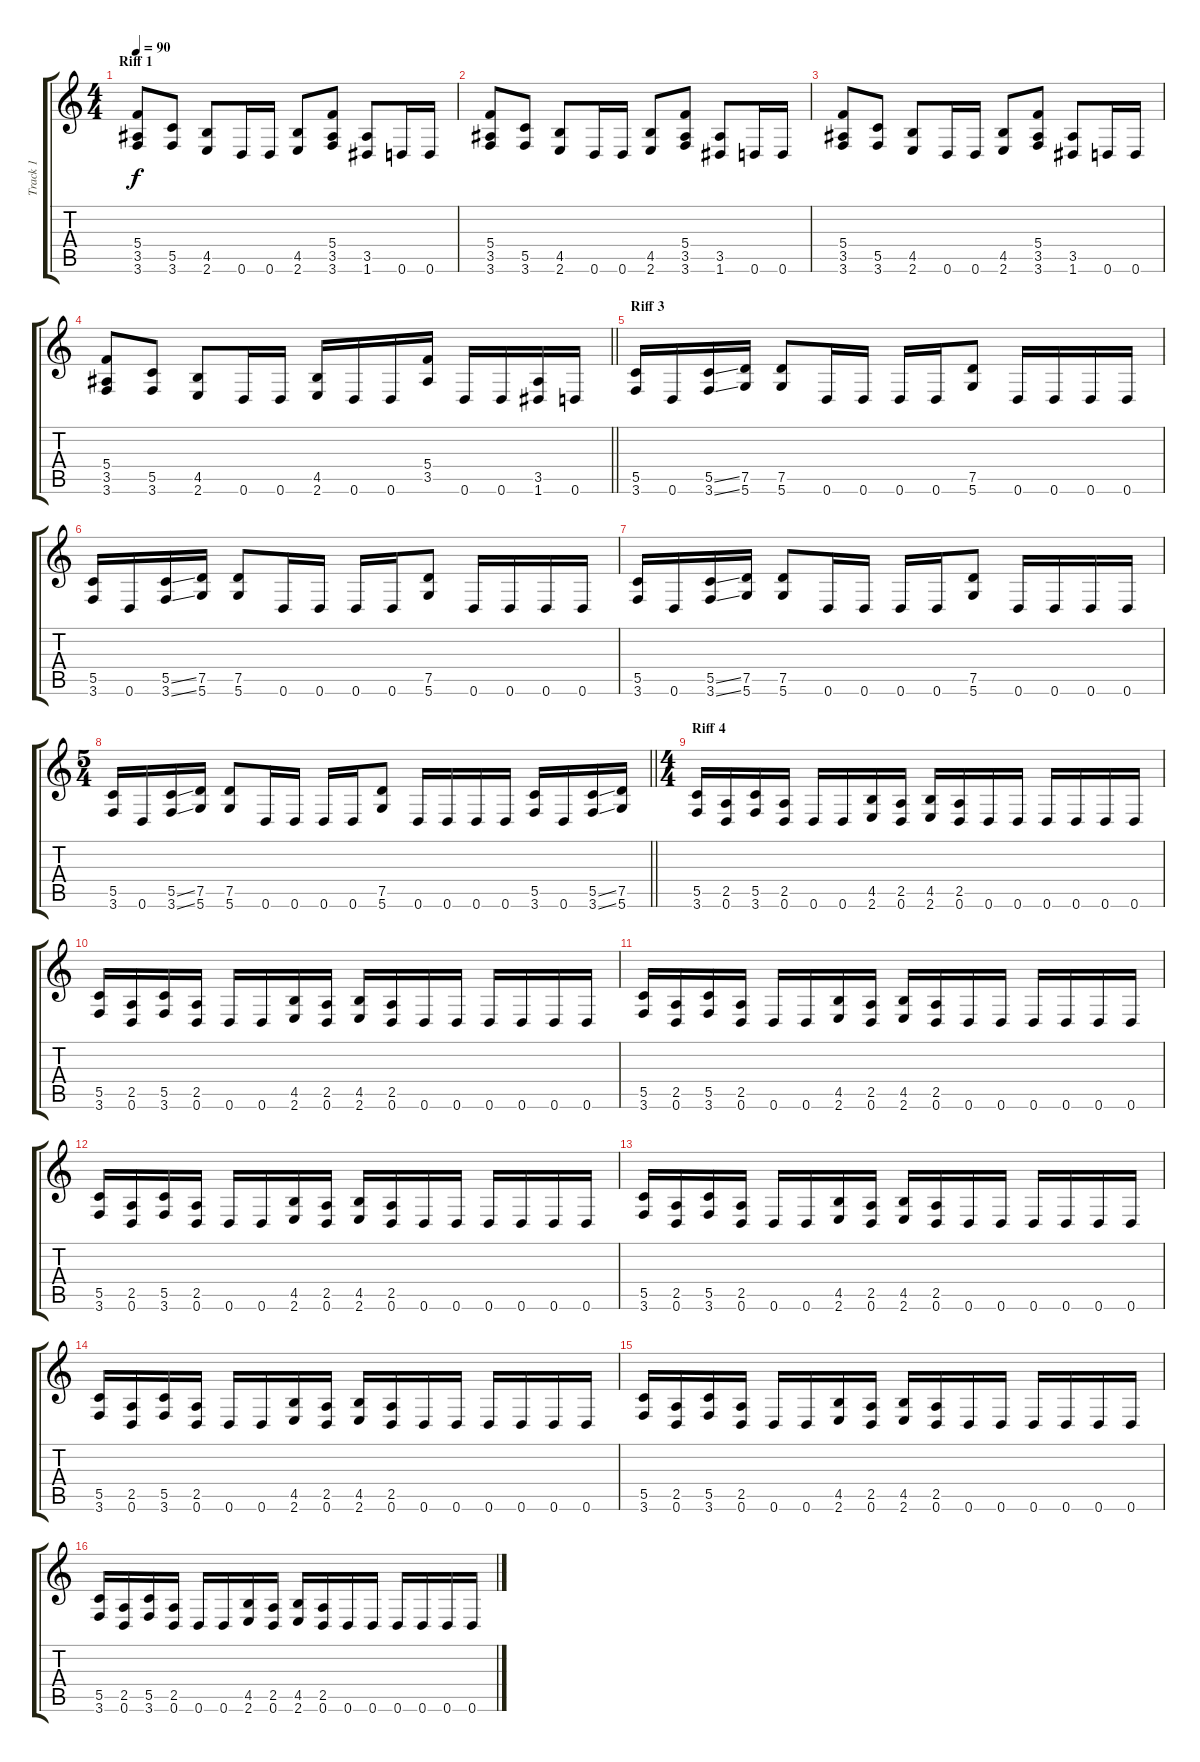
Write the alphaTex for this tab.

\track ("Track 1" "Track 1") {instrument overdrivenguitar}
\staff {score tabs}
\tuning (D4 A3 F3 C3 G2 D2) {hide}
\ts (4 4)
\section ("" "Riff 1")
\tempo 90
\clef g2
\ks c
(5.4 3.5 3.6).8{dy f} (5.5 3.6).8 (4.5 2.6).8 0.6.16 0.6.16 (4.5 2.6).8 (5.4 3.5 3.6).8 (3.5 1.6).8 0.6.16 0.6.16 |
(5.4 3.5 3.6).8 (5.5 3.6).8 (4.5 2.6).8 0.6.16 0.6.16 (4.5 2.6).8 (5.4 3.5 3.6).8 (3.5 1.6).8 0.6.16 0.6.16 |
(5.4 3.5 3.6).8 (5.5 3.6).8 (4.5 2.6).8 0.6.16 0.6.16 (4.5 2.6).8 (5.4 3.5 3.6).8 (3.5 1.6).8 0.6.16 0.6.16 |
\barLineRight lightlight
(5.4 3.5 3.6).8 (5.5 3.6).8 (4.5 2.6).8 0.6.16 0.6.16 (4.5 2.6).16 0.6.16 0.6.16 (5.4 3.5).16 0.6.16 0.6.16 (3.5 1.6).16 0.6.16 |
\section ("" "Riff 3")
(5.5 3.6).16 0.6.16 (5.5{ss} 3.6{ss}).16 (7.5 5.6).16 (7.5 5.6).8 0.6.16 0.6.16 0.6.16 0.6.16 (7.5 5.6).8 0.6.16 0.6.16 0.6.16 0.6.16 |
(5.5 3.6).16 0.6.16 (5.5{ss} 3.6{ss}).16 (7.5 5.6).16 (7.5 5.6).8 0.6.16 0.6.16 0.6.16 0.6.16 (7.5 5.6).8 0.6.16 0.6.16 0.6.16 0.6.16 |
(5.5 3.6).16 0.6.16 (5.5{ss} 3.6{ss}).16 (7.5 5.6).16 (7.5 5.6).8 0.6.16 0.6.16 0.6.16 0.6.16 (7.5 5.6).8 0.6.16 0.6.16 0.6.16 0.6.16 |
\ts (5 4)
\barLineRight lightlight
(5.5 3.6).16 0.6.16 (5.5{ss} 3.6{ss}).16 (7.5 5.6).16 (7.5 5.6).8 0.6.16 0.6.16 0.6.16 0.6.16 (7.5 5.6).8 0.6.16 0.6.16 0.6.16 0.6.16 (5.5 3.6).16 0.6.16 (5.5{ss} 3.6{ss}).16 (7.5 5.6).16 |
\ts (4 4)
\section ("" "Riff 4")
(5.5 3.6).16{volume 10} (2.5 0.6).16 (5.5 3.6).16 (2.5 0.6).16 0.6.16 0.6.16 (4.5 2.6).16 (2.5 0.6).16 (4.5 2.6).16 (2.5 0.6).16 0.6.16 0.6.16 0.6.16 0.6.16 0.6.16 0.6.16 |
(5.5 3.6).16 (2.5 0.6).16 (5.5 3.6).16 (2.5 0.6).16 0.6.16 0.6.16 (4.5 2.6).16 (2.5 0.6).16 (4.5 2.6).16 (2.5 0.6).16 0.6.16 0.6.16 0.6.16 0.6.16 0.6.16 0.6.16 |
(5.5 3.6).16 (2.5 0.6).16 (5.5 3.6).16 (2.5 0.6).16 0.6.16 0.6.16 (4.5 2.6).16 (2.5 0.6).16 (4.5 2.6).16 (2.5 0.6).16 0.6.16 0.6.16 0.6.16 0.6.16 0.6.16 0.6.16 |
(5.5 3.6).16 (2.5 0.6).16 (5.5 3.6).16 (2.5 0.6).16 0.6.16 0.6.16 (4.5 2.6).16 (2.5 0.6).16 (4.5 2.6).16 (2.5 0.6).16 0.6.16 0.6.16 0.6.16 0.6.16 0.6.16 0.6.16 |
(5.5 3.6).16{volume 5} (2.5 0.6).16 (5.5 3.6).16 (2.5 0.6).16 0.6.16 0.6.16 (4.5 2.6).16 (2.5 0.6).16 (4.5 2.6).16 (2.5 0.6).16 0.6.16 0.6.16 0.6.16 0.6.16 0.6.16 0.6.16 |
(5.5 3.6).16 (2.5 0.6).16 (5.5 3.6).16 (2.5 0.6).16 0.6.16 0.6.16 (4.5 2.6).16 (2.5 0.6).16 (4.5 2.6).16 (2.5 0.6).16 0.6.16 0.6.16 0.6.16 0.6.16 0.6.16 0.6.16 |
(5.5 3.6).16 (2.5 0.6).16 (5.5 3.6).16 (2.5 0.6).16 0.6.16 0.6.16 (4.5 2.6).16 (2.5 0.6).16 (4.5 2.6).16 (2.5 0.6).16 0.6.16 0.6.16 0.6.16 0.6.16 0.6.16 0.6.16 |
(5.5 3.6).16 (2.5 0.6).16 (5.5 3.6).16 (2.5 0.6).16 0.6.16 0.6.16 (4.5 2.6).16 (2.5 0.6).16 (4.5 2.6).16 (2.5 0.6).16 0.6.16 0.6.16 0.6.16 0.6.16 0.6.16 0.6.16
